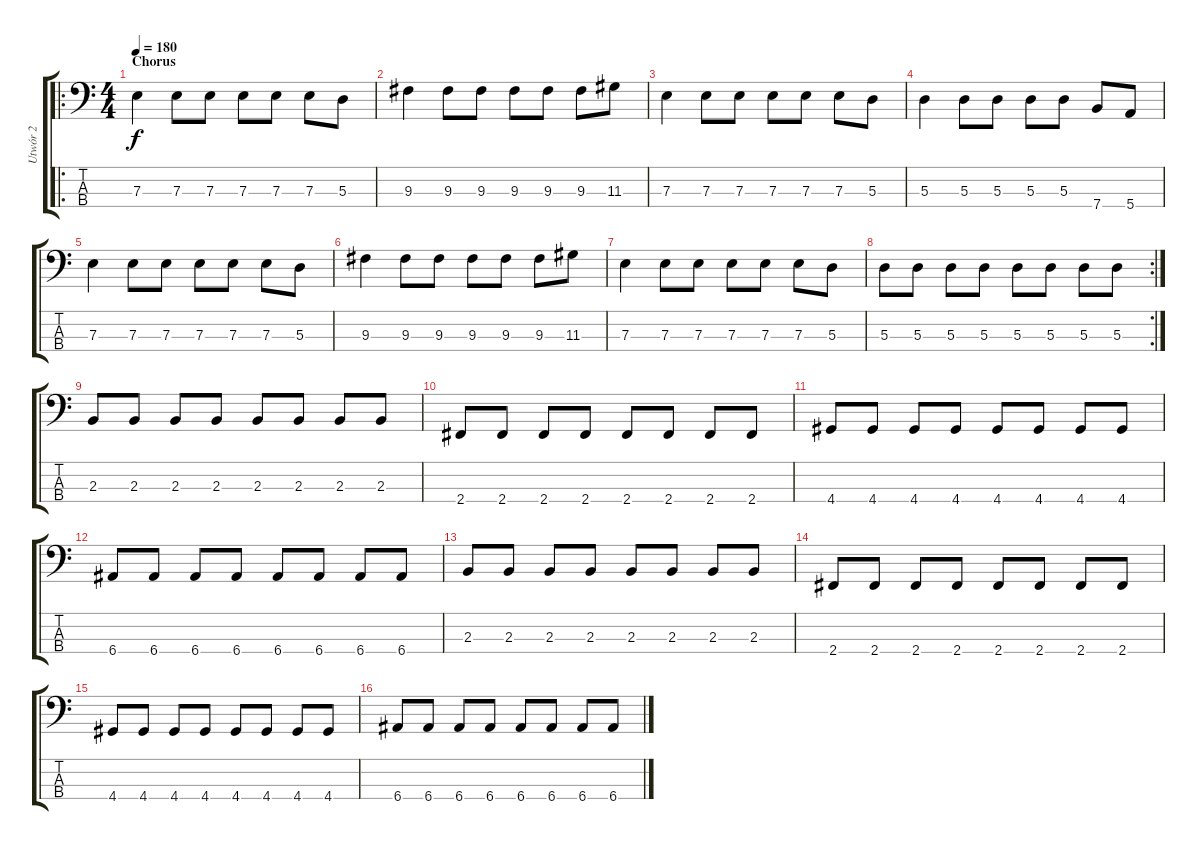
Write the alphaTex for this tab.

\track ("Utwór 2" "Utwór 2") {instrument electricbasspick}
\staff {score tabs}
\tuning (G2 D2 A1 E1) {hide}
\ro
\ts (4 4)
\section ("" "Chorus")
\tempo 180
\clef f4
\ks c
7.3.4{dy f} 7.3.8 7.3.8 7.3.8 7.3.8 7.3.8 5.3.8 |
9.3.4 9.3.8 9.3.8 9.3.8 9.3.8 9.3.8 11.3.8 |
7.3.4 7.3.8 7.3.8 7.3.8 7.3.8 7.3.8 5.3.8 |
5.3.4 5.3.8 5.3.8 5.3.8 5.3.8 7.4.8 5.4.8 |
7.3.4 7.3.8 7.3.8 7.3.8 7.3.8 7.3.8 5.3.8 |
9.3.4 9.3.8 9.3.8 9.3.8 9.3.8 9.3.8 11.3.8 |
7.3.4 7.3.8 7.3.8 7.3.8 7.3.8 7.3.8 5.3.8 |
\rc 2
5.3.8 5.3.8 5.3.8 5.3.8 5.3.8 5.3.8 5.3.8 5.3.8 |
2.3.8 2.3.8 2.3.8 2.3.8 2.3.8 2.3.8 2.3.8 2.3.8 |
2.4.8 2.4.8 2.4.8 2.4.8 2.4.8 2.4.8 2.4.8 2.4.8 |
4.4.8 4.4.8 4.4.8 4.4.8 4.4.8 4.4.8 4.4.8 4.4.8 |
6.4.8 6.4.8 6.4.8 6.4.8 6.4.8 6.4.8 6.4.8 6.4.8 |
2.3.8 2.3.8 2.3.8 2.3.8 2.3.8 2.3.8 2.3.8 2.3.8 |
2.4.8 2.4.8 2.4.8 2.4.8 2.4.8 2.4.8 2.4.8 2.4.8 |
4.4.8 4.4.8 4.4.8 4.4.8 4.4.8 4.4.8 4.4.8 4.4.8 |
6.4.8 6.4.8 6.4.8 6.4.8 6.4.8 6.4.8 6.4.8 6.4.8
